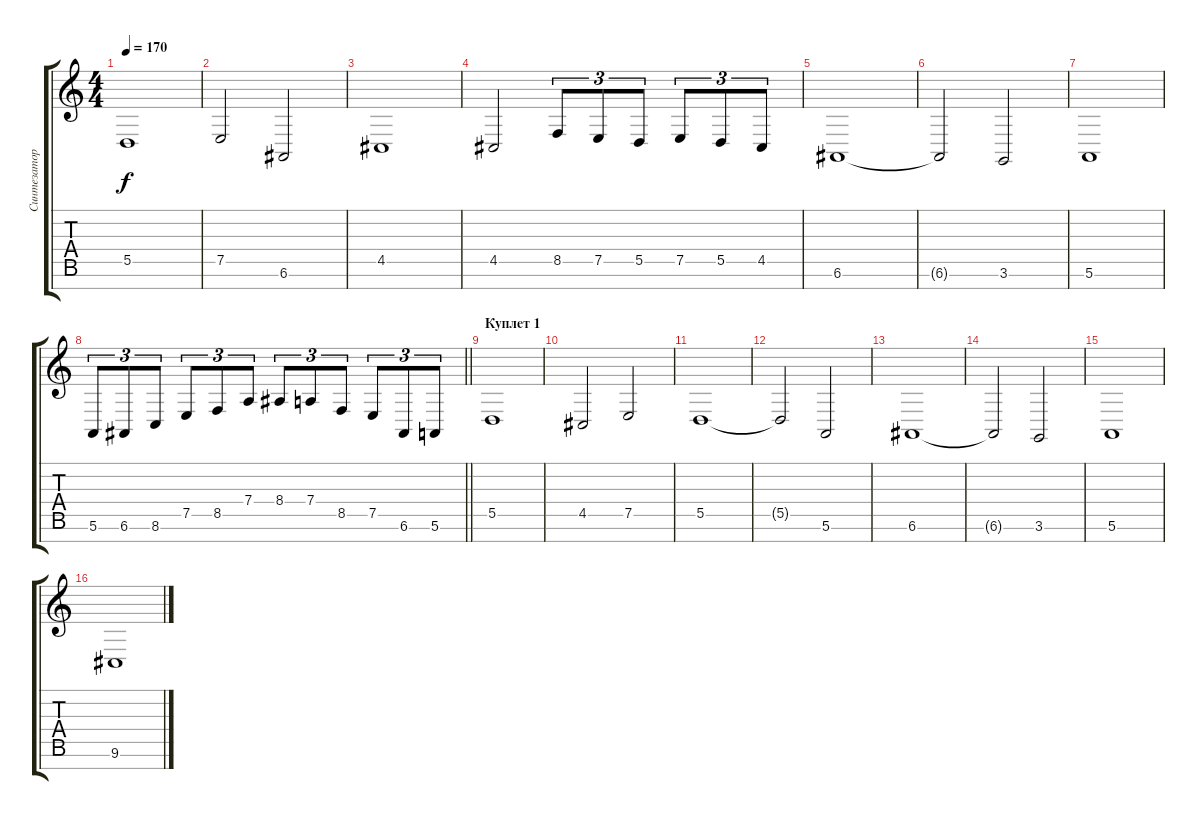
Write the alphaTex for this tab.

\track ("Синтезатор Links" "Синтезатор") {instrument stringensemble1}
\staff {score tabs}
\tuning (E4 B3 G3 D3 A2 E2 B1) {hide}
\ts (4 4)
\tempo 170
\clef g2
\ks c
5.5.1{dy f} |
7.5.2 6.6.2 |
4.5.1 |
4.5.2 8.5.8{tu (3 2)} 7.5.8{tu (3 2)} 5.5.8{tu (3 2)} 7.5.8{tu (3 2)} 5.5.8{tu (3 2)} 4.5.8{tu (3 2)} |
6.6.1 |
6.6{t}.2 3.6.2 |
5.6.1 |
\barLineRight lightlight
5.6.8{tu (3 2)} 6.6.8{tu (3 2)} 8.6.8{tu (3 2)} 7.5.8{tu (3 2)} 8.5.8{tu (3 2)} 7.4.8{tu (3 2)} 8.4.8{tu (3 2)} 7.4.8{tu (3 2)} 8.5.8{tu (3 2)} 7.5.8{tu (3 2)} 6.6.8{tu (3 2)} 5.6.8{tu (3 2)} |
\section ("" "Куплет 1")
5.5.1 |
4.5.2 7.5.2 |
5.5.1 |
5.5{t}.2 5.6.2 |
6.6.1 |
6.6{t}.2 3.6.2 |
5.6.1 |
9.6.1
